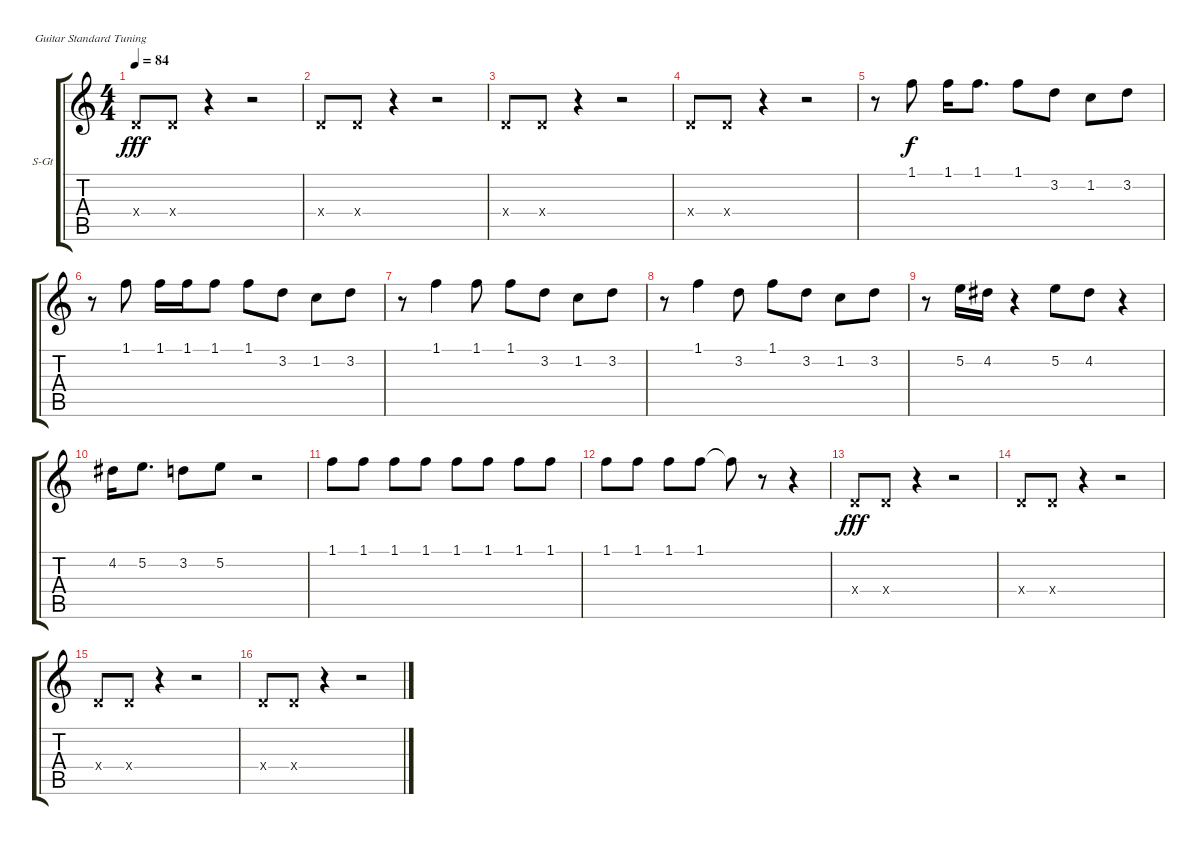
\bracketExtendMode groupsimilarinstruments
\firstSystemTrackNameOrientation horizontal
\otherSystemsTrackNameOrientation horizontal
\track ("Vocal" "S-Gt") {instrument synthvoice}
\staff {score tabs}
\tuning (E4 B3 G3 D3 A2 E2)
\displaytranspose 12
\ts (4 4)
\beaming (8 2 2 2 2)
\tempo 84
\clef g2
\ks c
0.4{x}.8{dy fff instrument synthvoice} 0.4{x}.8 r.4 r.2 |
0.4{x}.8 0.4{x}.8 r.4 r.2 |
0.4{x}.8 0.4{x}.8 r.4 r.2 |
0.4{x}.8 0.4{x}.8 r.4 r.2 |
r.8 1.1.8{dy f} 1.1.16 1.1.8{d} 1.1.8 3.2.8 1.2.8 3.2.8 |
r.8 1.1.8 1.1.16 1.1.16 1.1.8 1.1.8 3.2.8 1.2.8 3.2.8 |
r.8 1.1.4 1.1.8 1.1.8 3.2.8 1.2.8 3.2.8 |
r.8 1.1.4 3.2.8 1.1.8 3.2.8 1.2.8 3.2.8 |
r.8 5.2.16 4.2.16 r.4 5.2.8 4.2.8 r.4 |
4.2.16 5.2.8{d} 3.2.8 5.2.8 r.2 |
1.1.8 1.1.8 1.1.8 1.1.8 1.1.8 1.1.8 1.1.8 1.1.8 |
1.1.8 1.1.8 1.1.8 1.1.8 1.1{t}.8 r.8 r.4 |
0.4{x}.8{dy fff} 0.4{x}.8 r.4 r.2 |
0.4{x}.8 0.4{x}.8 r.4 r.2 |
0.4{x}.8 0.4{x}.8 r.4 r.2 |
0.4{x}.8 0.4{x}.8 r.4 r.2
